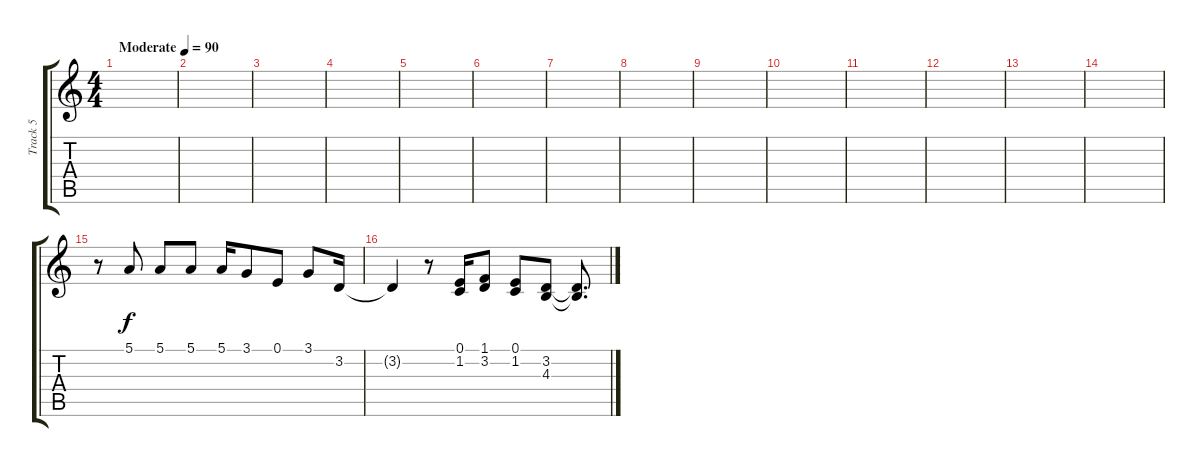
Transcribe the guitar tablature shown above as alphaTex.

\track ("Track 5" "Track 5") {instrument flute}
\staff {score tabs}
\tuning (E4 B3 G3 D3 A2 E2) {hide}
\ts (4 4)
\tempo (90 "Moderate")
\clef g2
\ks c
|
|
|
|
|
|
|
|
|
|
|
|
|
|
r.8 5.1.8 5.1.8 5.1.8 5.1.16 3.1.8 0.1.8 3.1.8 3.2.16 |
3.2{t}.4 r.8 (0.1 1.2).16 (1.1 3.2).8 (0.1 1.2).8 (3.2 4.3).8 (3.2{t} 4.3{t}).8{d}
